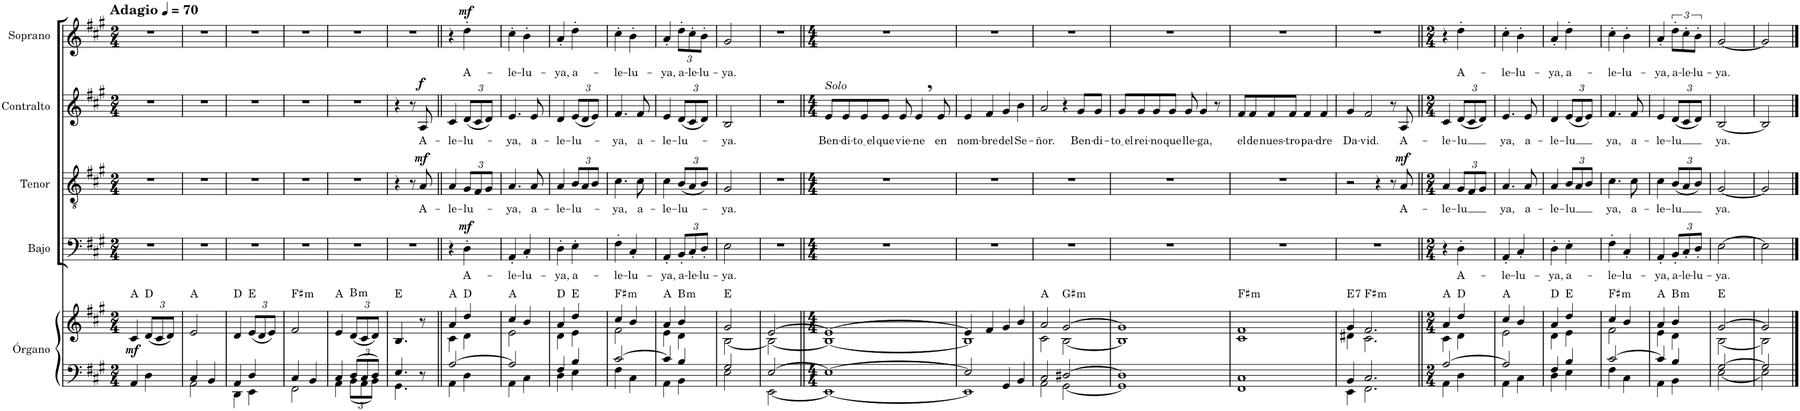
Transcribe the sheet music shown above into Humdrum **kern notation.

**kern	**kern	**dynam	**harte	**kern	**text	**dynam	**kern	**text	**dynam	**kern	**text	**dynam	**kern	**text	**dynam
*part5	*part5	*part5	*part5	*part4	*part4	*part4	*part3	*part3	*part3	*part2	*part2	*part2	*part1	*part1	*part1
*staff6	*staff5	*staff5/6	*	*staff4	*staff4	*staff4	*staff3	*staff3	*staff3	*staff2	*staff2	*staff2	*staff1	*staff1	*staff1
*I"Órgano	*	*	*	*I"Bajo	*	*	*I"Tenor	*	*	*I"Contralto	*	*	*I"Soprano	*	*
*	*	*	*	*I'B.	*	*	*I'T.	*	*	*I'C.	*	*	*I'S.	*	*
*clefF4	*clefG2	*	*	*clefF4	*	*	*clefGv2	*	*	*clefG2	*	*	*clefG2	*	*
*k[f#c#g#]	*k[f#c#g#]	*	*	*k[f#c#g#]	*	*	*k[f#c#g#]	*	*	*k[f#c#g#]	*	*	*k[f#c#g#]	*	*
*M2/4	*M2/4	*	*	*M2/4	*	*	*M2/4	*	*	*M2/4	*	*	*M2/4	*	*
*MM70	*MM70	*	*	*MM70	*	*	*MM70	*	*	*MM70	*	*	*MM70	*	*
=1	=1	=1	=1	=1	=1	=1	=1	=1	=1	=1	=1	=1	=1	=1	=1
!	!	!	!	!	!	!	!	!	!	!	!	!	!LO:TX:a:B:t=Adagio	!	!
!	!	!LO:DY:b	!	!	!	!	!	!	!	!	!	!	!	!	!
4AA/	4c#/	mf	A:maj	2r	.	.	2r	.	.	2r	.	.	2r	.	.
*	*Xbrackettup	*	*	*	*	*	*	*	*	*	*	*	*	*	*
4D\	(12d/L	.	D:maj	.	.	.	.	.	.	.	.	.	.	.	.
.	12c#/	.	.	.	.	.	.	.	.	.	.	.	.	.	.
.	12d/J)	.	.	.	.	.	.	.	.	.	.	.	.	.	.
=2	=2	=2	=2	=2	=2	=2	=2	=2	=2	=2	=2	=2	=2	=2	=2
*^	*	*	*	*	*	*	*	*	*	*	*	*	*	*	*
4C#/	2AA\	2e/	.	A:maj	2r	.	.	2r	.	.	2r	.	.	2r	.	.
4BB/	.	.	.	.	.	.	.	.	.	.	.	.	.	.	.	.
=3	=3	=3	=3	=3	=3	=3	=3	=3	=3	=3	=3	=3	=3	=3	=3	=3
4AA/	4DD\	4d/	.	D:maj	2r	.	.	2r	.	.	2r	.	.	2r	.	.
4D/	4EE\	(12e/L	.	E:maj	.	.	.	.	.	.	.	.	.	.	.	.
.	.	12d/	.	.	.	.	.	.	.	.	.	.	.	.	.	.
.	.	12e/J)	.	.	.	.	.	.	.	.	.	.	.	.	.	.
=4	=4	=4	=4	=4	=4	=4	=4	=4	=4	=4	=4	=4	=4	=4	=4	=4
!	!	!	!	!LO:H:kt=m	!	!	!	!	!	!	!	!	!	!	!	!
4C#/	2FF#\	2f#/	.	F#:min	2r	.	.	2r	.	.	2r	.	.	2r	.	.
4BB/	.	.	.	.	.	.	.	.	.	.	.	.	.	.	.	.
=5	=5	=5	=5	=5	=5	=5	=5	=5	=5	=5	=5	=5	=5	=5	=5	=5
4C#/	4AA\	4e/	.	A:maj	2r	.	.	2r	.	.	2r	.	.	2r	.	.
*Xbrackettup	*	*	*	*	*	*	*	*	*	*	*	*	*	*	*	*
!	!	!	!	!LO:H:kt=m	!	!	!	!	!	!	!	!	!	!	!	!
12D/L	12BB\L	(12d/L	.	B:min	.	.	.	.	.	.	.	.	.	.	.	.
12C#/	12AA\	12c#/	.	.	.	.	.	.	.	.	.	.	.	.	.	.
12D/J	12BB\J	12d/J)	.	.	.	.	.	.	.	.	.	.	.	.	.	.
=6	=6	=6	=6	=6	=6	=6	=6	=6	=6	=6	=6	=6	=6	=6	=6	=6
4.E/	4.GG#\	4.B/	.	E:maj	2r	.	.	4r	.	.	4r	.	.	2r	.	.
.	.	.	.	.	.	.	.	8r	.	.	8r	.	.	.	.	.
!	!	!	!	!	!	!	!	!	!LO:LY:b	!LO:DY:a	!	!LO:LY:b	!LO:DY:a	!	!	!
8r	8ryy	8r	.	.	.	.	.	8A/	A-	mf	8A/	A-	f	.	.	.
=7||	=7||	=7||	=7||	=7||	=7||	=7||	=7||	=7||	=7||	=7||	=7||	=7||	=7||	=7||	=7||	=7||
*	*	*^	*	*	*	*	*	*	*	*	*	*	*	*	*	*
!	!	!	!	!	!	!	!	!	!	!LO:LY:b	!	!	!LO:LY:b	!	!	!	!
[2A/	4AA\	4a/	4c#\	.	A:maj	4r	.	.	4A/	-le-	.	4c#/	-le-	.	4r	.	.
!	!	!	!	!	!	!	!LO:LY:b	!	!	!	!	!	!	!	!	!	!
*	*	*	*	*	*	*	*	*	*Xbrackettup	*	*	*	*	*	*	*	*
!	!	!	!	!	!	!	!	!	!	!LO:LY:b	!	!	!	!	!	!	!
*	*	*	*	*	*	*	*	*	*	*	*	*Xbrackettup	*	*	*	*	*
!	!	!	!	!	!	!	!	!LO:DY:a	!	!	!	!	!LO:LY:b	!	!	!LO:LY:b	!LO:DY:a
.	4D\	4dd/	4d\	.	D:maj	4D'\	A-	mf	12G#/L	-lu-	.	(12d/L	-lu-	.	4dd'\	A-	mf
.	.	.	.	.	.	.	.	.	12F#/	.	.	12c#/	.	.	.	.	.
.	.	.	.	.	.	.	.	.	12G#/J	.	.	12d/J)	.	.	.	.	.
=8	=8	=8	=8	=8	=8	=8	=8	=8	=8	=8	=8	=8	=8	=8	=8	=8	=8
!	!	!	!	!	!	!	!LO:LY:b	!	!	!LO:LY:b	!	!	!LO:LY:b	!	!	!LO:LY:b	!
2A/]	4AA\	4cc#/	2e\	.	A:maj	4AA'/	-le-	.	4.A/	-ya,	.	4.e/	-ya,	.	4cc#'\	-le-	.
!	!	!	!	!	!	!	!LO:LY:b	!	!	!	!	!	!	!	!	!LO:LY:b	!
.	4C#\	4b/	.	.	.	4C#'/	-lu-	.	.	.	.	.	.	.	4b'\	-lu-	.
!	!	!	!	!	!	!	!	!	!	!LO:LY:b	!	!	!LO:LY:b	!	!	!	!
.	.	.	.	.	.	.	.	.	8A/	a-	.	8e/	a-	.	.	.	.
=9	=9	=9	=9	=9	=9	=9	=9	=9	=9	=9	=9	=9	=9	=9	=9	=9	=9
!	!	!	!	!	!	!	!LO:LY:b	!	!	!LO:LY:b	!	!	!LO:LY:b	!	!	!LO:LY:b	!
4F#/	4D\	4a/	4d\	.	D:maj	4D'\	-ya,	.	4A/	-le-	.	4d/	-le-	.	4a'/	-ya,	.
!	!	!	!	!	!	!	!LO:LY:b	!	!	!LO:LY:b	!	!	!LO:LY:b	!	!	!LO:LY:b	!
4B/	4E\	4dd/	4e\	.	E:maj	4E'\	a-	.	12B/L	-lu-	.	(12e/L	-lu-	.	4dd'\	a-	.
.	.	.	.	.	.	.	.	.	12A/	.	.	12d/	.	.	.	.	.
.	.	.	.	.	.	.	.	.	12B/J	.	.	12e/J)	.	.	.	.	.
=10	=10	=10	=10	=10	=10	=10	=10	=10	=10	=10	=10	=10	=10	=10	=10	=10	=10
!	!	!	!	!	!LO:H:kt=m	!	!LO:LY:b	!	!	!LO:LY:b	!	!	!LO:LY:b	!	!	!LO:LY:b	!
[2c#/	4F#\	4cc#/	2f#\	.	F#:min	4F#'\	-le-	.	4.c#\	-ya,	.	4.f#/	-ya,	.	4cc#'\	-le-	.
!	!	!	!	!	!	!	!LO:LY:b	!	!	!	!	!	!	!	!	!LO:LY:b	!
.	4C#\	4b/	.	.	.	4C#'/	-lu-	.	.	.	.	.	.	.	4b'\	-lu-	.
!	!	!	!	!	!	!	!	!	!	!LO:LY:b	!	!	!LO:LY:b	!	!	!	!
.	.	.	.	.	.	.	.	.	8c#\	a-	.	8f#/	a-	.	.	.	.
=11	=11	=11	=11	=11	=11	=11	=11	=11	=11	=11	=11	=11	=11	=11	=11	=11	=11
!	!	!	!	!	!	!	!LO:LY:b	!	!	!LO:LY:b	!	!	!LO:LY:b	!	!	!LO:LY:b	!
4c#/]	4AA\	4a/	4e\	.	A:maj	4AA'/	-ya,	.	4c#\	-le-	.	4e/	-le-	.	4a'/	-ya,	.
*	*	*	*	*	*	*Xbrackettup	*	*	*	*	*	*	*	*	*	*	*
!	!	!	!	!	!	!	!LO:LY:b	!	!	!LO:LY:b	!	!	!LO:LY:b	!	!	!	!
*	*	*	*	*	*	*	*	*	*	*	*	*	*	*	*Xbrackettup	*	*
!	!	!	!	!	!LO:H:kt=m	!	!	!	!	!	!	!	!	!	!	!LO:LY:b	!
4B/	4BB\	4b/	4d\	.	B:min	12BB'/L	a-	.	(12B/L	-lu-	.	(12d/L	-lu-	.	12dd'\L	a-	.
!	!	!	!	!	!	!	!LO:LY:b	!	!	!	!	!	!	!	!	!LO:LY:b	!
.	.	.	.	.	.	12C#'/	-le-	.	12A/	.	.	12c#/	.	.	12cc#'\	-le-	.
!	!	!	!	!	!	!	!LO:LY:b	!	!	!	!	!	!	!	!	!LO:LY:b	!
.	.	.	.	.	.	12D'/J	-lu-	.	12B/J)	.	.	12d/J)	.	.	12b'\J	-lu-	.
=12	=12	=12	=12	=12	=12	=12	=12	=12	=12	=12	=12	=12	=12	=12	=12	=12	=12
!	!	!	!	!	!	!	!LO:LY:b	!	!	!LO:LY:b	!	!	!LO:LY:b	!	!	!LO:LY:b	!
2G#/	2E\	2g#/	[2B\	.	E:maj	2E\	-ya.	.	2G#/	-ya.	.	2B/	-ya.	.	2g#/	-ya.	.
=13	=13	=13	=13	=13	=13	=13	=13	=13	=13	=13	=13	=13	=13	=13	=13	=13	=13
[2E/	[2EE\	[2e/	2B\_	.	.	2r	.	.	2r	.	.	2r	.	.	2r	.	.
=14||	=14||	=14||	=14||	=14||	=14||	=14||	=14||	=14||	=14||	=14||	=14||	=14||	=14||	=14||	=14||	=14||	=14||
*M4/4	*	*M4/4	*	*	*	*M4/4	*	*	*M4/4	*	*	*M4/4	*	*	*M4/4	*	*
!	!	!	!	!	!	!	!	!	!	!	!	!LO:TX:a:i:t=Solo	!	!	!	!	!
!	!	!	!	!	!	!	!	!	!	!	!	!	!LO:LY:b	!	!	!	!
1E_	1EE_	1e_	1B_	.	.	1r	.	.	1r	.	.	8e/L	Ben-	.	1r	.	.
!	!	!	!	!	!	!	!	!	!	!	!	!	!LO:LY:b	!	!	!	!
.	.	.	.	.	.	.	.	.	.	.	.	8e/	-di-	.	.	.	.
!	!	!	!	!	!	!	!	!	!	!	!	!	!LO:LY:b	!	!	!	!
.	.	.	.	.	.	.	.	.	.	.	.	8e/	to el	.	.	.	.
!	!	!	!	!	!	!	!	!	!	!	!	!	!LO:LY:b	!	!	!	!
.	.	.	.	.	.	.	.	.	.	.	.	8e/J	que	.	.	.	.
!	!	!	!	!	!	!	!	!	!	!	!	!	!LO:LY:b	!	!	!	!
.	.	.	.	.	.	.	.	.	.	.	.	8e/	vie-	.	.	.	.
!	!	!	!	!	!	!	!	!	!	!	!	!	!LO:LY:b	!	!	!	!
.	.	.	.	.	.	.	.	.	.	.	.	4e,/	-ne	.	.	.	.
!	!	!	!	!	!	!	!	!	!	!	!	!	!LO:LY:b	!	!	!	!
.	.	.	.	.	.	.	.	.	.	.	.	8e/	en	.	.	.	.
=15	=15	=15	=15	=15	=15	=15	=15	=15	=15	=15	=15	=15	=15	=15	=15	=15	=15
!	!	!	!	!	!	!	!	!	!	!	!	!	!LO:LY:b	!	!	!	!
2E/]	1EE]	4e/]	1B]	.	.	1r	.	.	1r	.	.	4e/	nom-	.	1r	.	.
!	!	!	!	!	!	!	!	!	!	!	!	!	!LO:LY:b	!	!	!	!
.	.	4f#/	.	.	.	.	.	.	.	.	.	4f#/	-bre	.	.	.	.
!	!	!	!	!	!	!	!	!	!	!	!	!	!LO:LY:b	!	!	!	!
4GG#/	.	4g#/	.	.	.	.	.	.	.	.	.	4g#/	del	.	.	.	.
!	!	!	!	!	!	!	!	!	!	!	!	!	!LO:LY:b	!	!	!	!
4BB/	.	4b/	.	.	.	.	.	.	.	.	.	4b\	Se-	.	.	.	.
=16	=16	=16	=16	=16	=16	=16	=16	=16	=16	=16	=16	=16	=16	=16	=16	=16	=16
!	!	!	!	!	!	!	!	!	!	!	!	!	!LO:LY:b	!	!	!	!
2C#/	2AA\	2a/	2c#\	.	A:maj	1r	.	.	1r	.	.	2a/	-ñor.	.	1r	.	.
!	!	!	!	!	!LO:H:kt=m	!	!	!	!	!	!	!	!	!	!	!	!
[2D#X/	[2GG#\	[2g#/	[2B\	.	G#:min	.	.	.	.	.	.	4r	.	.	.	.	.
!	!	!	!	!	!	!	!	!	!	!	!	!	!LO:LY:b	!	!	!	!
.	.	.	.	.	.	.	.	.	.	.	.	8g#/L	Ben-	.	.	.	.
!	!	!	!	!	!	!	!	!	!	!	!	!	!LO:LY:b	!	!	!	!
.	.	.	.	.	.	.	.	.	.	.	.	8g#/J	-di-	.	.	.	.
=17	=17	=17	=17	=17	=17	=17	=17	=17	=17	=17	=17	=17	=17	=17	=17	=17	=17
!	!	!	!	!	!	!	!	!	!	!	!	!	!LO:LY:b	!	!	!	!
1D#]	1GG#]	1g#]	1B]	.	.	1r	.	.	1r	.	.	8g#/L	to el	.	1r	.	.
!	!	!	!	!	!	!	!	!	!	!	!	!	!LO:LY:b	!	!	!	!
.	.	.	.	.	.	.	.	.	.	.	.	8g#/	rei-	.	.	.	.
!	!	!	!	!	!	!	!	!	!	!	!	!	!LO:LY:b	!	!	!	!
.	.	.	.	.	.	.	.	.	.	.	.	8g#/	-no	.	.	.	.
!	!	!	!	!	!	!	!	!	!	!	!	!	!LO:LY:b	!	!	!	!
.	.	.	.	.	.	.	.	.	.	.	.	8g#/J	que	.	.	.	.
!	!	!	!	!	!	!	!	!	!	!	!	!	!LO:LY:b	!	!	!	!
.	.	.	.	.	.	.	.	.	.	.	.	8g#/	lle-	.	.	.	.
!	!	!	!	!	!	!	!	!	!	!	!	!	!LO:LY:b	!	!	!	!
.	.	.	.	.	.	.	.	.	.	.	.	4g#/	-ga,	.	.	.	.
.	.	.	.	.	.	.	.	.	.	.	.	8r	.	.	.	.	.
*	*	*v	*v	*	*	*	*	*	*	*	*	*	*	*	*	*	*
=18	=18	=18	=18	=18	=18	=18	=18	=18	=18	=18	=18	=18	=18	=18	=18	=18
!	!	!	!	!LO:H:kt=m	!	!	!	!	!	!	!	!LO:LY:b	!	!	!	!
1C#	1FF#	1c# 1f#	.	F#:min	1r	.	.	1r	.	.	8f#/L	el	.	1r	.	.
!	!	!	!	!	!	!	!	!	!	!	!	!LO:LY:b	!	!	!	!
.	.	.	.	.	.	.	.	.	.	.	8f#/	de	.	.	.	.
!	!	!	!	!	!	!	!	!	!	!	!	!LO:LY:b	!	!	!	!
.	.	.	.	.	.	.	.	.	.	.	8f#/	nues-	.	.	.	.
!	!	!	!	!	!	!	!	!	!	!	!	!LO:LY:b	!	!	!	!
.	.	.	.	.	.	.	.	.	.	.	8f#/J	-tro	.	.	.	.
!	!	!	!	!	!	!	!	!	!	!	!	!LO:LY:b	!	!	!	!
.	.	.	.	.	.	.	.	.	.	.	4f#/	pa-	.	.	.	.
!	!	!	!	!	!	!	!	!	!	!	!	!LO:LY:b	!	!	!	!
.	.	.	.	.	.	.	.	.	.	.	4f#/	-dre	.	.	.	.
=19	=19	=19	=19	=19	=19	=19	=19	=19	=19	=19	=19	=19	=19	=19	=19	=19
*	*	*^	*	*	*	*	*	*	*	*	*	*	*	*	*	*
!	!	!	!	!	!LO:H:kt=7	!	!	!	!	!	!	!	!LO:LY:b	!	!	!	!
4BB/	4EE\	4g#/	4d#X\	.	E:7	1r	.	.	2r	.	.	4g#/	Da-	.	1r	.	.
!	!	!	!	!	!LO:H:kt=m	!	!	!	!	!	!	!	!LO:LY:b	!	!	!	!
2.C#/	2.FF#\	2.f#/	2.c#\	.	F#:min	.	.	.	.	.	.	2f#/	-vid.	.	.	.	.
.	.	.	.	.	.	.	.	.	4r	.	.	.	.	.	.	.	.
.	.	.	.	.	.	.	.	.	8r	.	.	8r	.	.	.	.	.
!	!	!	!	!	!	!	!	!	!	!LO:LY:b	!LO:DY:a	!	!LO:LY:b	!	!	!	!
.	.	.	.	.	.	.	.	.	8A/	A-	mf	8A/	A-	.	.	.	.
=20||	=20||	=20||	=20||	=20||	=20||	=20||	=20||	=20||	=20||	=20||	=20||	=20||	=20||	=20||	=20||	=20||	=20||
*M2/4	*	*M2/4	*	*	*	*M2/4	*	*	*M2/4	*	*	*M2/4	*	*	*M2/4	*	*
!	!	!	!	!	!	!	!	!	!	!LO:LY:b	!	!	!LO:LY:b	!	!	!	!
[2A/	4AA\	4a/	4c#\	.	A:maj	4r	.	.	4A/	-le-	.	4c#/	-le-	.	4r	.	.
!	!	!	!	!	!	!	!LO:LY:b	!	!	!LO:LY:b	!	!	!LO:LY:b	!	!	!LO:LY:b	!
.	4D\	4dd/	4d\	.	D:maj	4D'\	A-	.	12G#/L	-lu	.	(12d/L	-lu	.	4dd'\	A-	.
.	.	.	.	.	.	.	.	.	12F#/	.	.	12c#/	.	.	.	.	.
.	.	.	.	.	.	.	.	.	12G#/J	.	.	12d/J)	.	.	.	.	.
=21	=21	=21	=21	=21	=21	=21	=21	=21	=21	=21	=21	=21	=21	=21	=21	=21	=21
!	!	!	!	!	!	!	!LO:LY:b	!	!	!LO:LY:b	!	!	!LO:LY:b	!	!	!LO:LY:b	!
2A/]	4AA\	4cc#/	2e\	.	A:maj	4AA'/	-le-	.	4.A/	ya,	.	4.e/	ya,	.	4cc#'\	-le-	.
!	!	!	!	!	!	!	!LO:LY:b	!	!	!	!	!	!	!	!	!LO:LY:b	!
.	4C#\	4b/	.	.	.	4C#'/	-lu-	.	.	.	.	.	.	.	4b'\	-lu-	.
!	!	!	!	!	!	!	!	!	!	!LO:LY:b	!	!	!LO:LY:b	!	!	!	!
.	.	.	.	.	.	.	.	.	8A/	a-	.	8e/	a-	.	.	.	.
=22	=22	=22	=22	=22	=22	=22	=22	=22	=22	=22	=22	=22	=22	=22	=22	=22	=22
!	!	!	!	!	!	!	!LO:LY:b	!	!	!LO:LY:b	!	!	!LO:LY:b	!	!	!LO:LY:b	!
4F#/	4D\	4a/	4d\	.	D:maj	4D'\	-ya,	.	4A/	-le-	.	4d/	-le-	.	4a'/	-ya,	.
!	!	!	!	!	!	!	!LO:LY:b	!	!	!LO:LY:b	!	!	!LO:LY:b	!	!	!LO:LY:b	!
4B/	4E\	4dd/	4e\	.	E:maj	4E'\	a-	.	12B/L	-lu	.	(12e/L	-lu	.	4dd'\	a-	.
.	.	.	.	.	.	.	.	.	12A/	.	.	12d/	.	.	.	.	.
.	.	.	.	.	.	.	.	.	12B/J	.	.	12e/J)	.	.	.	.	.
=23	=23	=23	=23	=23	=23	=23	=23	=23	=23	=23	=23	=23	=23	=23	=23	=23	=23
!	!	!	!	!	!LO:H:kt=m	!	!LO:LY:b	!	!	!LO:LY:b	!	!	!LO:LY:b	!	!	!LO:LY:b	!
[2c#/	4F#\	4cc#/	2f#\	.	F#:min	4F#'\	-le-	.	4.c#\	ya,	.	4.f#/	ya,	.	4cc#'\	-le-	.
!	!	!	!	!	!	!	!LO:LY:b	!	!	!	!	!	!	!	!	!LO:LY:b	!
.	4C#\	4b/	.	.	.	4C#'/	-lu-	.	.	.	.	.	.	.	4b'\	-lu-	.
!	!	!	!	!	!	!	!	!	!	!LO:LY:b	!	!	!LO:LY:b	!	!	!	!
.	.	.	.	.	.	.	.	.	8c#\	a-	.	8f#/	a-	.	.	.	.
=24	=24	=24	=24	=24	=24	=24	=24	=24	=24	=24	=24	=24	=24	=24	=24	=24	=24
!	!	!	!	!	!	!	!LO:LY:b	!	!	!LO:LY:b	!	!	!LO:LY:b	!	!	!LO:LY:b	!
4c#/]	4AA\	4a/	4e\	.	A:maj	4AA'/	-ya,	.	4c#\	-le-	.	4e/	-le-	.	4a'/	-ya,	.
!	!	!	!	!	!	!	!LO:LY:b	!	!	!LO:LY:b	!	!	!LO:LY:b	!	!	!	!
*	*	*	*	*	*	*	*	*	*	*	*	*	*	*	*brackettup	*	*
!	!	!	!	!	!LO:H:kt=m	!	!	!	!	!	!	!	!	!	!	!LO:LY:b	!
4B/	4BB\	4b/	4d\	.	B:min	12BB'/L	a-	.	(12B/L	-lu	.	(12d/L	-lu	.	12dd'\L	a-	.
!	!	!	!	!	!	!	!LO:LY:b	!	!	!	!	!	!	!	!	!LO:LY:b	!
.	.	.	.	.	.	12C#'/	-le-	.	12A/	.	.	12c#/	.	.	12cc#'\	-le-	.
!	!	!	!	!	!	!	!LO:LY:b	!	!	!	!	!	!	!	!	!LO:LY:b	!
.	.	.	.	.	.	12D'/J	-lu-	.	12B/J)	.	.	12d/J)	.	.	12b'\J	-lu-	.
=25	=25	=25	=25	=25	=25	=25	=25	=25	=25	=25	=25	=25	=25	=25	=25	=25	=25
!	!	!	!	!	!	!	!LO:LY:b	!	!	!LO:LY:b	!	!	!LO:LY:b	!	!	!LO:LY:b	!
[2G#/	[2E\	[2g#/	[2B\	.	E:maj	[2E\	-ya.	.	[2G#/	ya.	.	[2B/	ya.	.	[2g#/	-ya.	.
=26	=26	=26	=26	=26	=26	=26	=26	=26	=26	=26	=26	=26	=26	=26	=26	=26	=26
2G#/]	2E\]	2g#/]	2B\]	.	.	2E\]	.	.	2G#/]	.	.	2B/]	.	.	2g#/]	.	.
*v	*v	*	*	*	*	*	*	*	*	*	*	*	*	*	*	*	*
*	*v	*v	*	*	*	*	*	*	*	*	*	*	*	*	*	*
==	==	==	==	==	==	==	==	==	==	==	==	==	==	==	==
*-	*-	*-	*-	*-	*-	*-	*-	*-	*-	*-	*-	*-	*-	*-	*-
